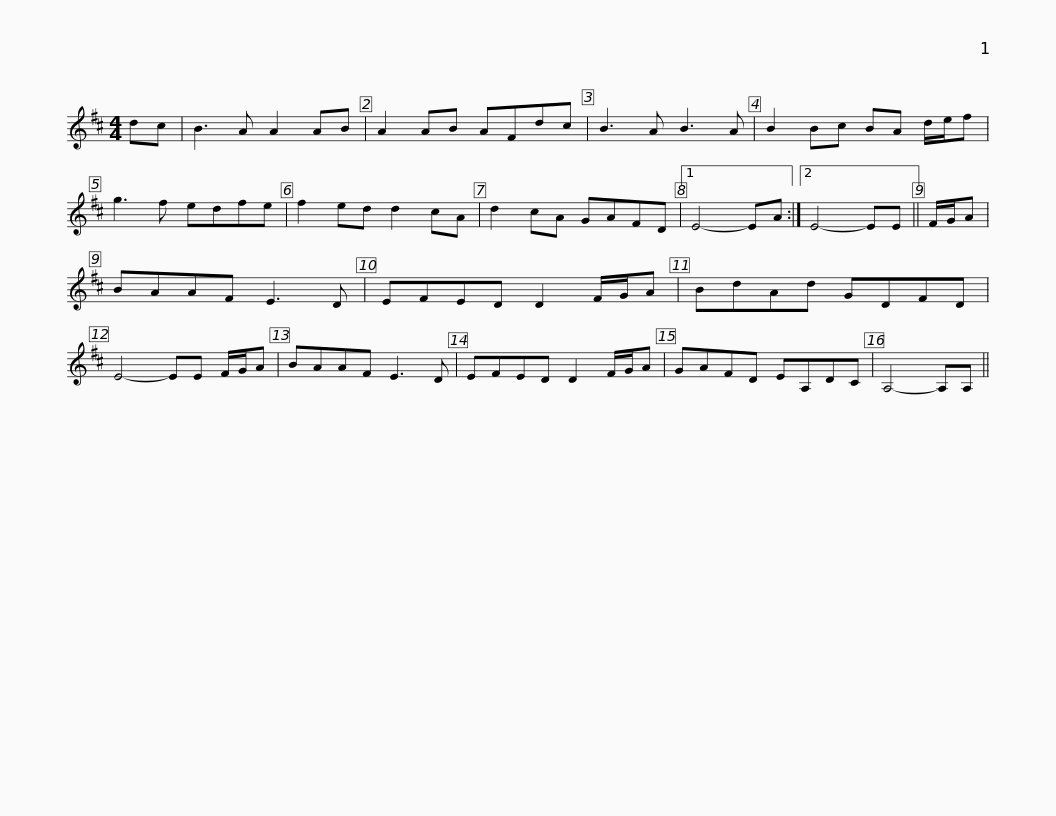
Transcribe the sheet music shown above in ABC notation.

X:1
L:1/8
M:4/4
I:linebreak $
K:D
V:1 treble
V:1
 dc | B3 A A2 AB | A2 AB AFdc | B3 A B3 A | B2 Bc BA d/e/f | %5
 g3 f edfe | f2 ed d2 cA |$ d2 cA GAFD |1 E4- EA :|2 E4- EE || %10
 F/G/A | BAAF E3 D | EFED D2 F/G/A | BdAd GDFD |$ E4- EE F/G/A | %15
 BAAF E3 D | EFED D2 F/G/A | GAFD EA,DC | A,4- A,A, || %19
